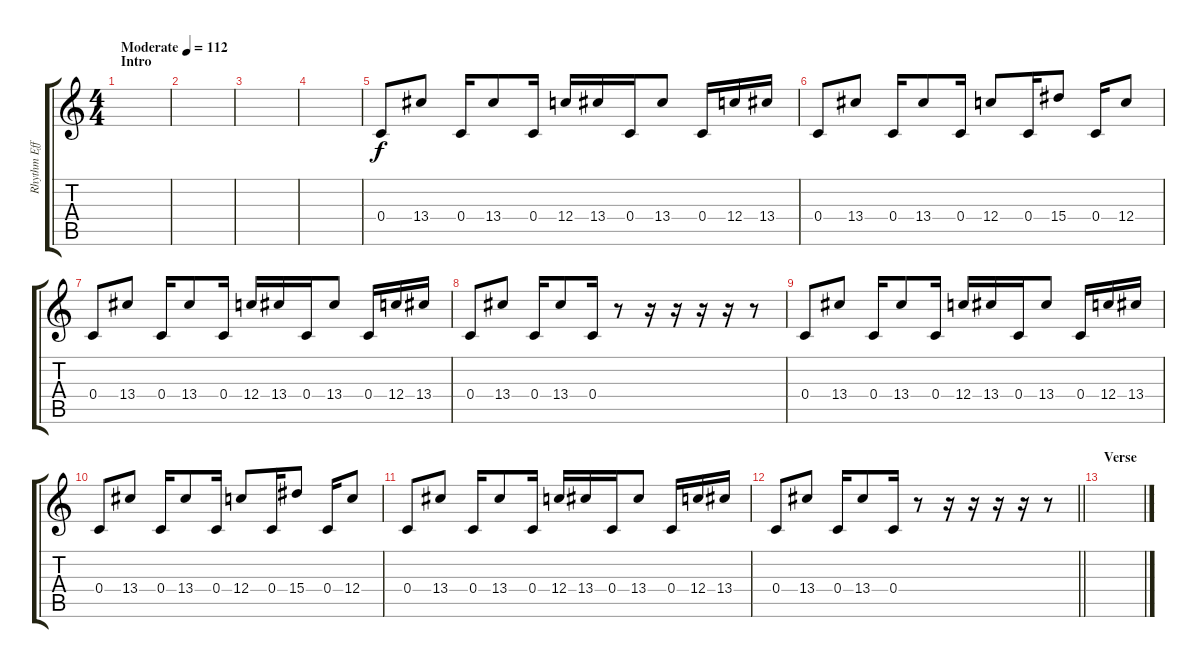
\track ("Rhythm Effects [Donegan]" "Rhythm Eff") {instrument distortionguitar}
\staff {score tabs}
\tuning (D4 A3 F3 C3 G2 C2) {hide}
\ts (4 4)
\section ("" "Intro")
\tempo (112 "Moderate")
\clef g2
\ks c
|
|
|
|
0.4.8 13.4.8 0.4.16 13.4.8 0.4.16 12.4.16 13.4.16 0.4.16 13.4.8 0.4.16 12.4.16 13.4.16 |
0.4.8 13.4.8 0.4.16 13.4.8 0.4.16 12.4.8 0.4.16 15.4.8 0.4.16 12.4.8 |
0.4.8 13.4.8 0.4.16 13.4.8 0.4.16 12.4.16 13.4.16 0.4.16 13.4.8 0.4.16 12.4.16 13.4.16 |
0.4.8 13.4.8 0.4.16 13.4.8 0.4.16 r.8 r.16 r.16 r.16 r.16 r.8 |
0.4.8 13.4.8 0.4.16 13.4.8 0.4.16 12.4.16 13.4.16 0.4.16 13.4.8 0.4.16 12.4.16 13.4.16 |
0.4.8 13.4.8 0.4.16 13.4.8 0.4.16 12.4.8 0.4.16 15.4.8 0.4.16 12.4.8 |
0.4.8 13.4.8 0.4.16 13.4.8 0.4.16 12.4.16 13.4.16 0.4.16 13.4.8 0.4.16 12.4.16 13.4.16 |
\barLineRight lightlight
0.4.8 13.4.8 0.4.16 13.4.8 0.4.16 r.8 r.16 r.16 r.16 r.16 r.8 |
\section ("" "Verse")
